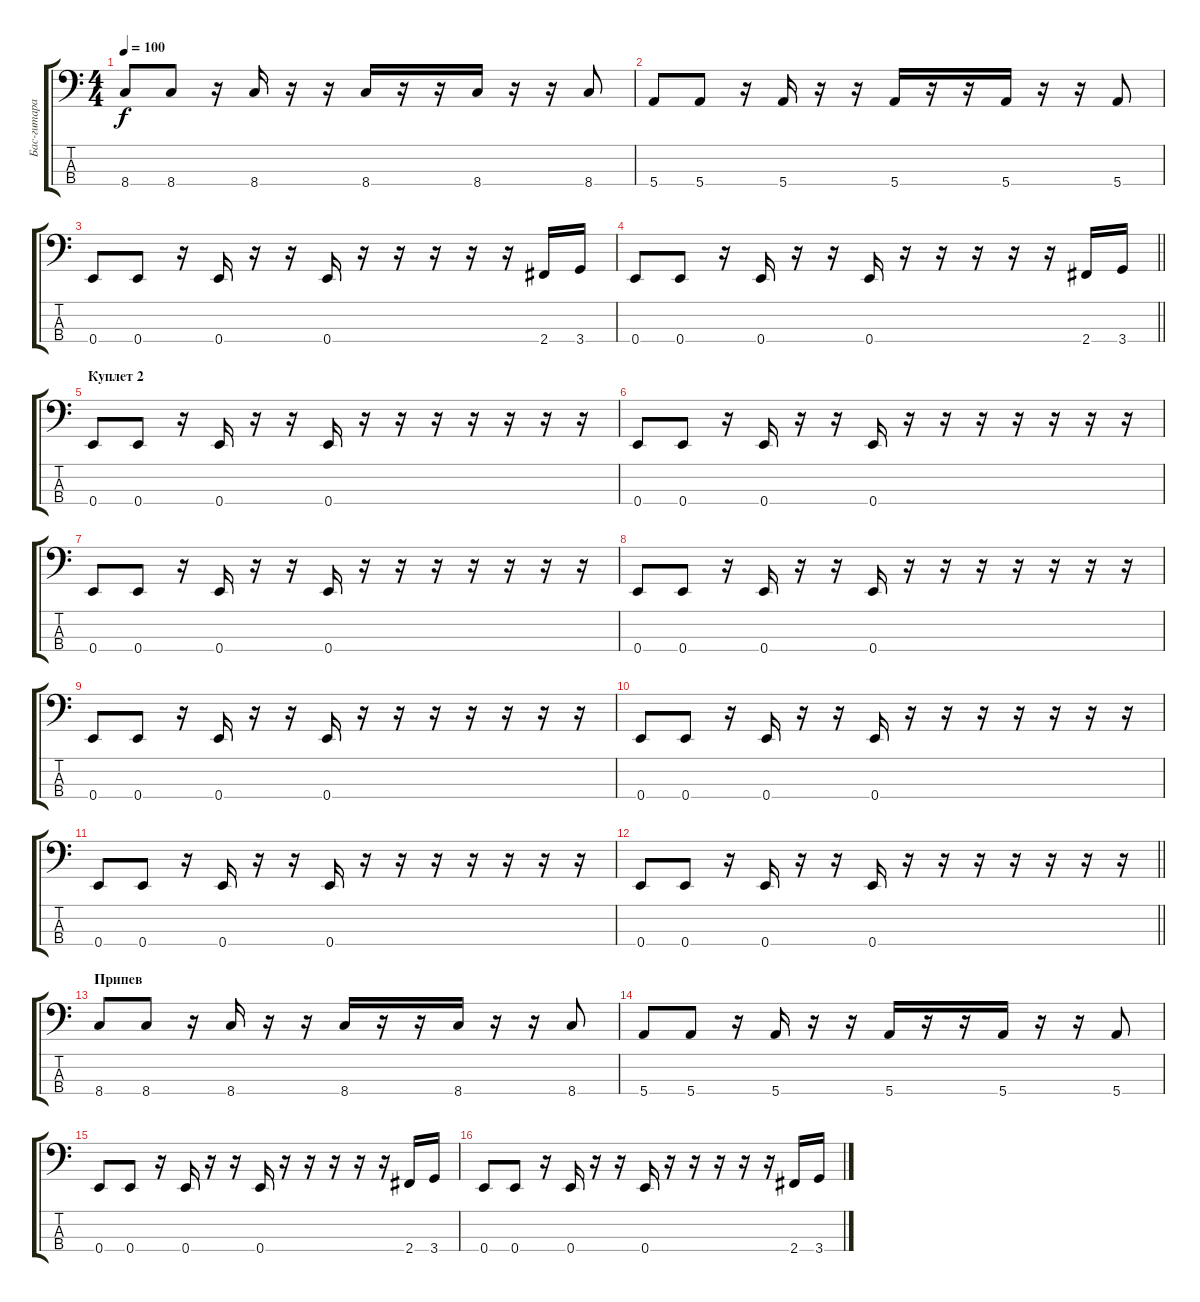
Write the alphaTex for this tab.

\track ("Бас-гитара" "Бас-гитара") {instrument electricbassfinger}
\staff {score tabs}
\tuning (G2 D2 A1 E1) {hide}
\ts (4 4)
\tempo 100
\clef f4
\ks c
8.4.8{dy f} 8.4.8 r.16 8.4.16 r.16 r.16 8.4.16 r.16 r.16 8.4.16 r.16 r.16 8.4.8 |
5.4.8 5.4.8 r.16 5.4.16 r.16 r.16 5.4.16 r.16 r.16 5.4.16 r.16 r.16 5.4.8 |
0.4.8 0.4.8 r.16 0.4.16 r.16 r.16 0.4.16 r.16 r.16 r.16 r.16 r.16 2.4.16 3.4.16 |
\barLineRight lightlight
0.4.8 0.4.8 r.16 0.4.16 r.16 r.16 0.4.16 r.16 r.16 r.16 r.16 r.16 2.4.16 3.4.16 |
\section ("" "Куплет 2")
0.4.8 0.4.8 r.16 0.4.16 r.16 r.16 0.4.16 r.16 r.16 r.16 r.16 r.16 r.16 r.16 |
0.4.8 0.4.8 r.16 0.4.16 r.16 r.16 0.4.16 r.16 r.16 r.16 r.16 r.16 r.16 r.16 |
0.4.8 0.4.8 r.16 0.4.16 r.16 r.16 0.4.16 r.16 r.16 r.16 r.16 r.16 r.16 r.16 |
0.4.8 0.4.8 r.16 0.4.16 r.16 r.16 0.4.16 r.16 r.16 r.16 r.16 r.16 r.16 r.16 |
0.4.8 0.4.8 r.16 0.4.16 r.16 r.16 0.4.16 r.16 r.16 r.16 r.16 r.16 r.16 r.16 |
0.4.8 0.4.8 r.16 0.4.16 r.16 r.16 0.4.16 r.16 r.16 r.16 r.16 r.16 r.16 r.16 |
0.4.8 0.4.8 r.16 0.4.16 r.16 r.16 0.4.16 r.16 r.16 r.16 r.16 r.16 r.16 r.16 |
\barLineRight lightlight
0.4.8 0.4.8 r.16 0.4.16 r.16 r.16 0.4.16 r.16 r.16 r.16 r.16 r.16 r.16 r.16 |
\section ("" "Припев")
8.4.8 8.4.8 r.16 8.4.16 r.16 r.16 8.4.16 r.16 r.16 8.4.16 r.16 r.16 8.4.8 |
5.4.8 5.4.8 r.16 5.4.16 r.16 r.16 5.4.16 r.16 r.16 5.4.16 r.16 r.16 5.4.8 |
0.4.8 0.4.8 r.16 0.4.16 r.16 r.16 0.4.16 r.16 r.16 r.16 r.16 r.16 2.4.16 3.4.16 |
0.4.8 0.4.8 r.16 0.4.16 r.16 r.16 0.4.16 r.16 r.16 r.16 r.16 r.16 2.4.16 3.4.16
